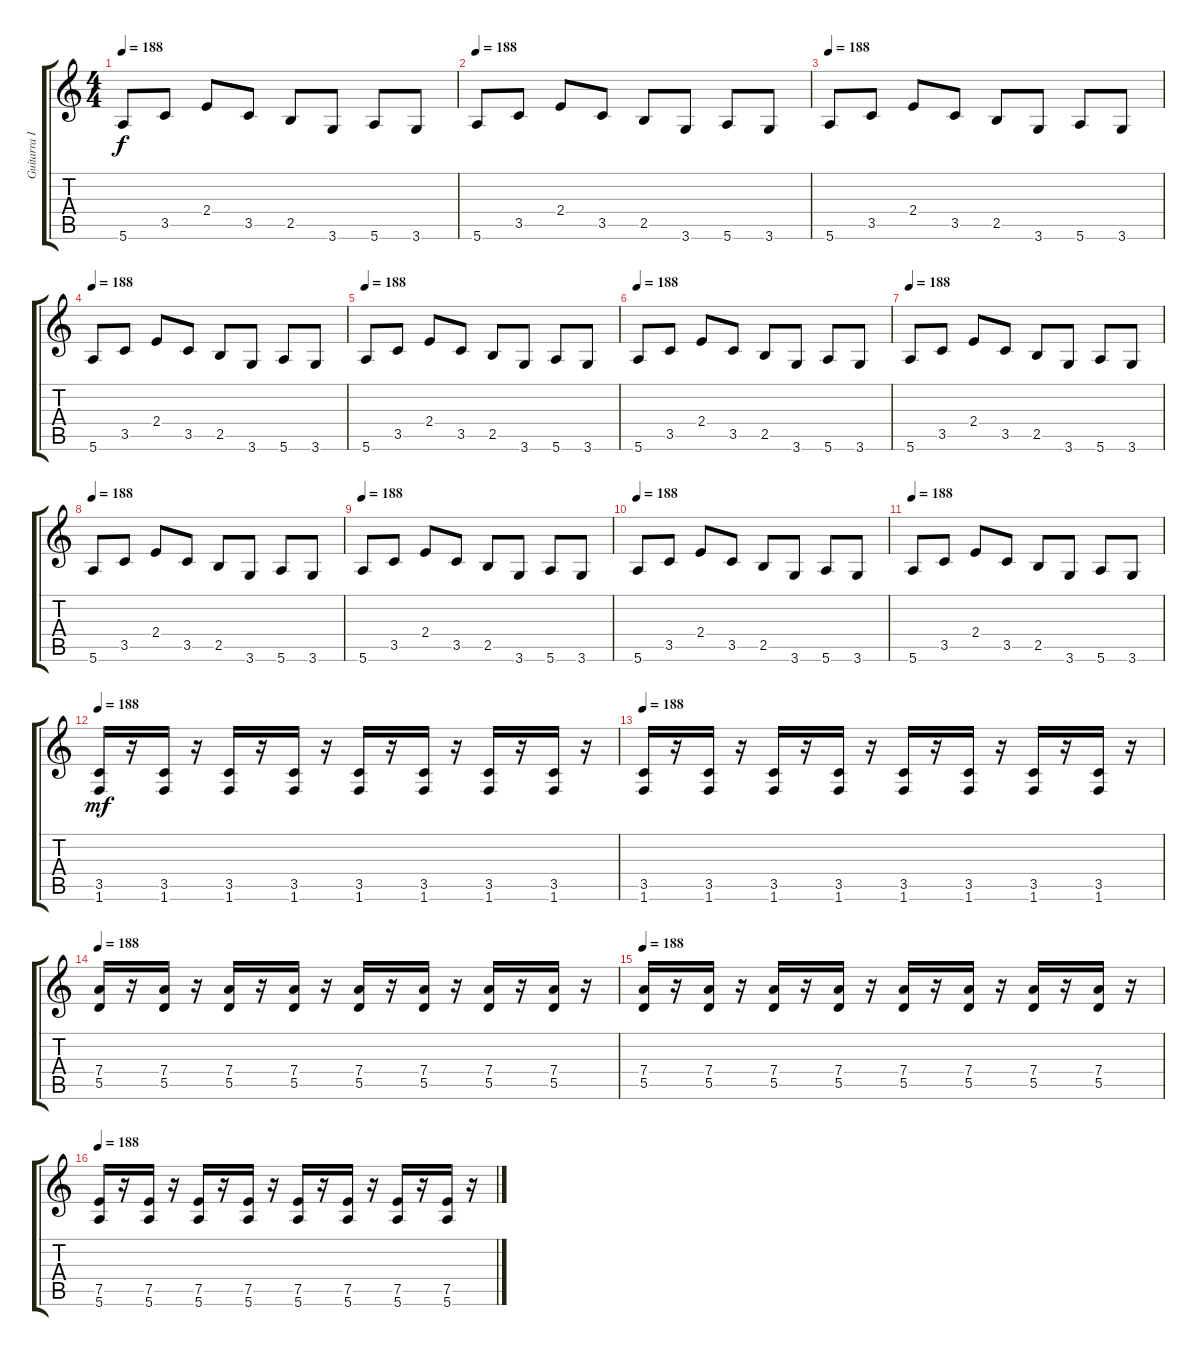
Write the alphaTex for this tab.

\track ("Guitarra I" "Guitarra I") {instrument overdrivenguitar}
\staff {score tabs}
\tuning (E4 B3 G3 D3 A2 E2) {hide}
\ts (4 4)
\tempo 188
\clef g2
\ks c
5.6.8{dy f} 3.5.8 2.4.8 3.5.8 2.5.8 3.6.8 5.6.8 3.6.8 |
\tempo 188
5.6.8 3.5.8 2.4.8 3.5.8 2.5.8 3.6.8 5.6.8 3.6.8 |
\tempo 188
5.6.8 3.5.8 2.4.8 3.5.8 2.5.8 3.6.8 5.6.8 3.6.8 |
\tempo 188
5.6.8 3.5.8 2.4.8 3.5.8 2.5.8 3.6.8 5.6.8 3.6.8 |
\tempo 188
5.6.8 3.5.8 2.4.8 3.5.8 2.5.8 3.6.8 5.6.8 3.6.8 |
\tempo 188
5.6.8 3.5.8 2.4.8 3.5.8 2.5.8 3.6.8 5.6.8 3.6.8 |
\tempo 188
5.6.8 3.5.8 2.4.8 3.5.8 2.5.8 3.6.8 5.6.8 3.6.8 |
\tempo 188
5.6.8 3.5.8 2.4.8 3.5.8 2.5.8 3.6.8 5.6.8 3.6.8 |
\tempo 188
5.6.8 3.5.8 2.4.8 3.5.8 2.5.8 3.6.8 5.6.8 3.6.8 |
\tempo 188
5.6.8 3.5.8 2.4.8 3.5.8 2.5.8 3.6.8 5.6.8 3.6.8 |
\tempo 188
5.6.8 3.5.8 2.4.8 3.5.8 2.5.8 3.6.8 5.6.8 3.6.8 |
\tempo 188
(3.5 1.6).16{dy mf} r.16 (3.5 1.6).16 r.16 (3.5 1.6).16 r.16 (3.5 1.6).16 r.16 (3.5 1.6).16 r.16 (3.5 1.6).16 r.16 (3.5 1.6).16 r.16 (3.5 1.6).16 r.16 |
\tempo 188
(3.5 1.6).16 r.16 (3.5 1.6).16 r.16 (3.5 1.6).16 r.16 (3.5 1.6).16 r.16 (3.5 1.6).16 r.16 (3.5 1.6).16 r.16 (3.5 1.6).16 r.16 (3.5 1.6).16 r.16 |
\tempo 188
(7.4 5.5).16 r.16 (7.4 5.5).16 r.16 (7.4 5.5).16 r.16 (7.4 5.5).16 r.16 (7.4 5.5).16 r.16 (7.4 5.5).16 r.16 (7.4 5.5).16 r.16 (7.4 5.5).16 r.16 |
\tempo 188
(7.4 5.5).16 r.16 (7.4 5.5).16 r.16 (7.4 5.5).16 r.16 (7.4 5.5).16 r.16 (7.4 5.5).16 r.16 (7.4 5.5).16 r.16 (7.4 5.5).16 r.16 (7.4 5.5).16 r.16 |
\tempo 188
(7.5 5.6).16 r.16 (7.5 5.6).16 r.16 (7.5 5.6).16 r.16 (7.5 5.6).16 r.16 (7.5 5.6).16 r.16 (7.5 5.6).16 r.16 (7.5 5.6).16 r.16 (7.5 5.6).16 r.16
